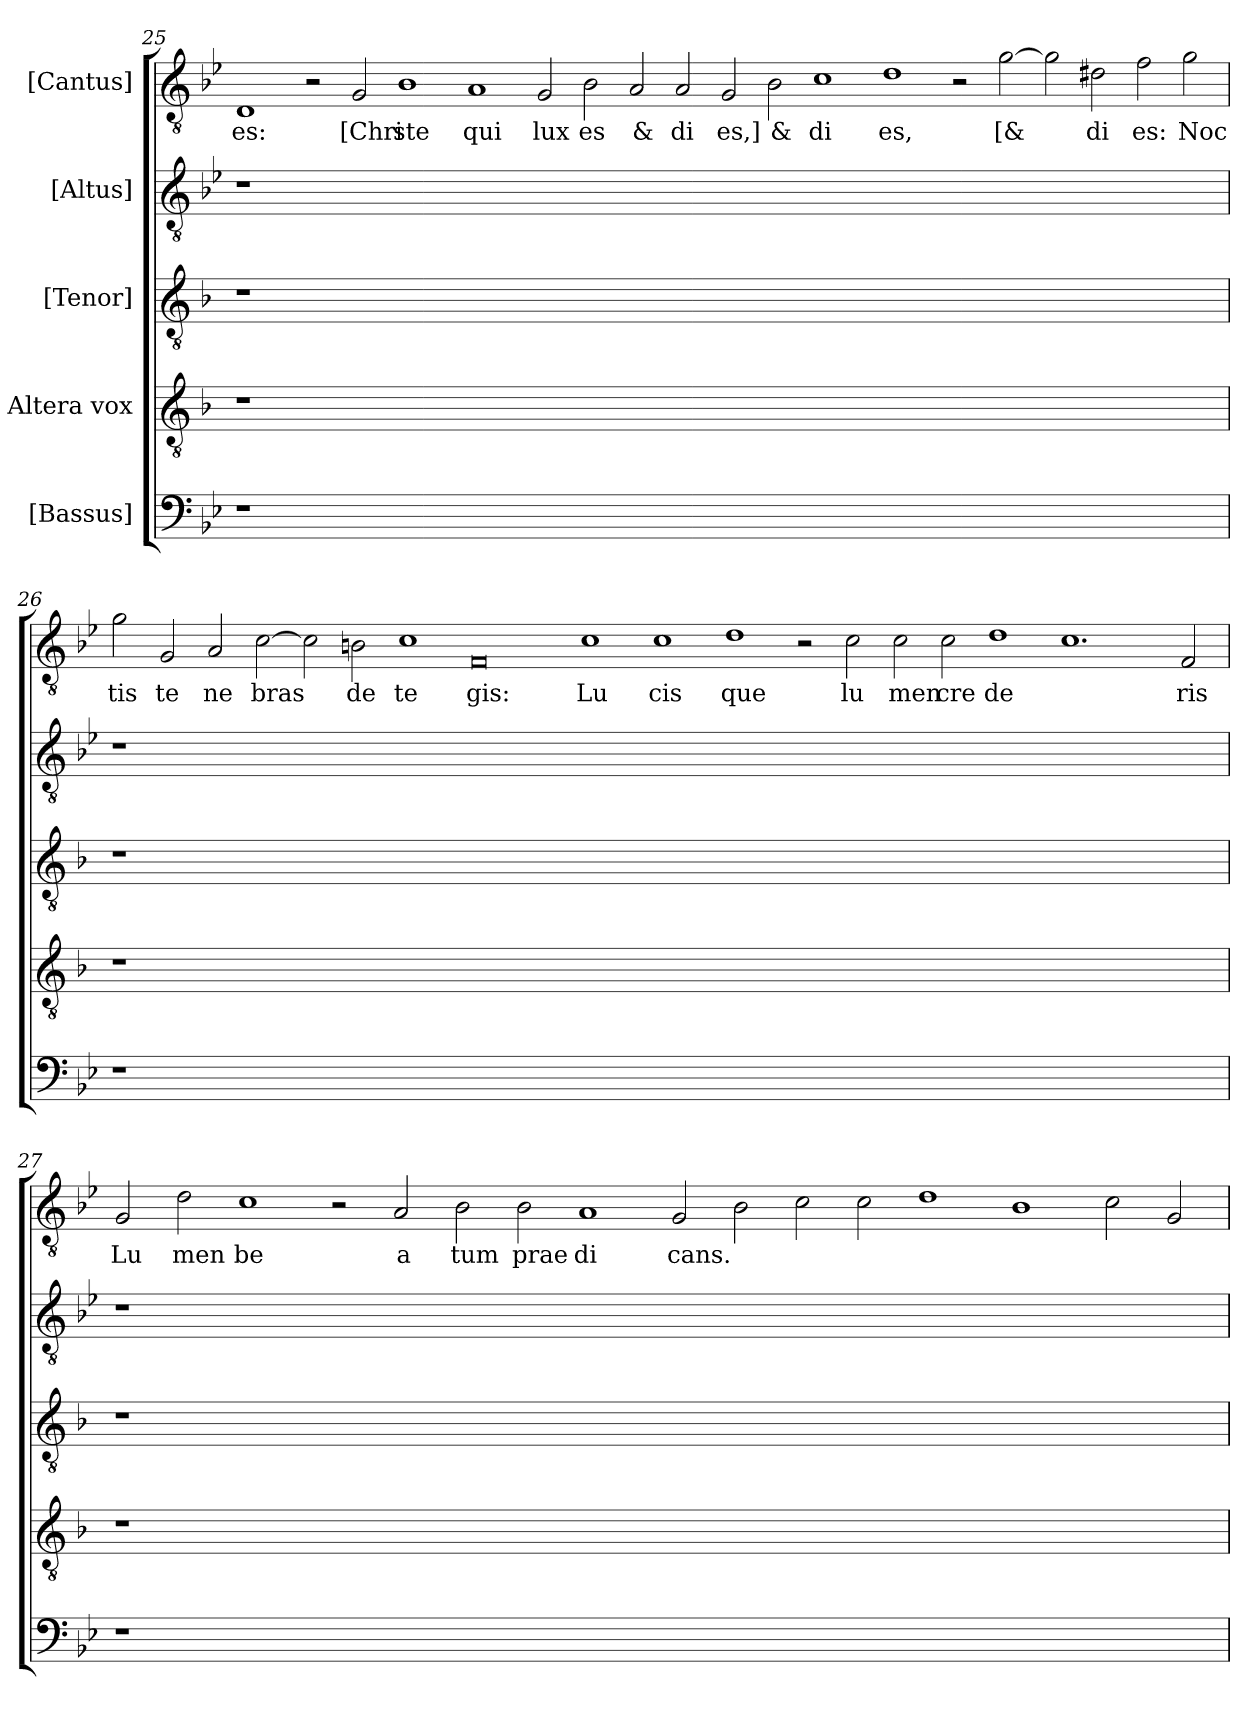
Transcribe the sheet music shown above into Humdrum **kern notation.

**kern	**kern	**kern	**kern	**kern	**text
*part5	*part4	*part3	*part2	*part1	*part1
*staff5	*staff4	*staff3	*staff2	*staff1	*staff1
*I"[Bassus]	*I"Altera vox	*I"[Tenor]	*I"[Altus]	*I"[Cantus]	*
!!LO:LB:g=z
*clefF4	*clefGv2	*clefGv2	*clefGv2	*clefGv2	*
*	*ITrd-3c-5	*ITrd-3c-5	*	*ITrd-3c-5	*
*k[b-e-]	*k[b-e-]	*k[b-e-]	*k[b-e-]	*k[b-e-a-]	*
*B-:	*B-:	*B-:	*B-:	*E-:	*
=25	=25	=25	=25	=25	=25
!	!	!	!	!	!LO:LY:b:cj
1r	1r	1r	1r	1G	-es:
000ryy	000ryy	000ryy	000ryy	2r	.
!	!	!	!	!	!LO:LY:b:cj
.	.	.	.	2c/	[Chri
!	!	!	!	!	!LO:LY:b:cj
.	.	.	.	1e-	ste
!	!	!	!	!	!LO:LY:b:cj
.	.	.	.	1d	qui
!	!	!	!	!	!LO:LY:b:cj
.	.	.	.	2c/	lux
!	!	!	!	!	!LO:LY:b:cj
.	.	.	.	2e-\	es
!	!	!	!	!	!LO:LY:b:cj
.	.	.	.	2d/	&
!	!	!	!	!	!LO:LY:b:cj
.	.	.	.	2d/	di
!	!	!	!	!	!LO:LY:b:cj
.	.	.	.	2c/	es,]
!	!	!	!	!	!LO:LY:b:cj
.	.	.	.	2e-\	&
!	!	!	!	!	!LO:LY:b:cj
.	.	.	.	1f	di
!	!	!	!	!	!LO:LY:b:cj
.	.	.	.	1g	es,
0.ryy	0.ryy	0.ryy	0.ryy	2r	.
!	!	!	!	!	!LO:LY:b:cj
.	.	.	.	[>2cc\	[&
.	.	.	.	2cc\]	.
!	!	!	!	!	!LO:LY:b:cj
.	.	.	.	2g#\	di
!	!	!	!	!	!LO:LY:b:cj
.	.	.	.	2b-\	es:
!	!	!	!	!	!LO:LY:b:cj
.	.	.	.	2cc\	Noc
!!LO:LB:g=z
=26	=26	=26	=26	=26	=26
!	!	!	!	!	!LO:LY:b:cj
1r	1r	1r	1r	2cc\	tis
!	!	!	!	!	!LO:LY:b:cj
.	.	.	.	2c/	te
!	!	!	!	!	!LO:LY:b:cj
000ryy	000ryy	000ryy	000ryy	2d/	ne
!	!	!	!	!	!LO:LY:b
.	.	.	.	[>2f\	bras
.	.	.	.	2f\]	.
!	!	!	!	!	!LO:LY:b:cj
.	.	.	.	2e\	de
!	!	!	!	!	!LO:LY:b:cj
.	.	.	.	1f	te
!	!	!	!	!	!LO:LY:b:cj
.	.	.	.	0B-	gis:
!	!	!	!	!	!LO:LY:b:cj
.	.	.	.	1f	Lu
!	!	!	!	!	!LO:LY:b:cj
.	.	.	.	1f	cis
!	!	!	!	!	!LO:LY:b:cj
.	.	.	.	1g	que
00ryy	00ryy	00ryy	00ryy	2r	.
!	!	!	!	!	!LO:LY:b:cj
.	.	.	.	2f\	lu
!	!	!	!	!	!LO:LY:b:cj
.	.	.	.	2f\	men
!	!	!	!	!	!LO:LY:b:cj
.	.	.	.	2f\	cre
!	!	!	!	!	!LO:LY:b:cj
.	.	.	.	1g	de
.	.	.	.	1.f	.
1ryy	1ryy	1ryy	1ryy	.	.
!	!	!	!	!	!LO:LY:b:cj
.	.	.	.	2B-/	ris
!!LO:LB:g=z
=27	=27	=27	=27	=27	=27
!	!	!	!	!	!LO:LY:b:cj
1r	1r	1r	1r	2c/	Lu
!	!	!	!	!	!LO:LY:b:cj
.	.	.	.	2g\	men
!	!	!	!	!	!LO:LY:b:cj
000ryy	000ryy	000ryy	000ryy	1f	be
.	.	.	.	2r	.
!	!	!	!	!	!LO:LY:b:cj
.	.	.	.	2d/	a
!	!	!	!	!	!LO:LY:b:cj
.	.	.	.	2e-\	tum
!	!	!	!	!	!LO:LY:b:cj
.	.	.	.	2e-\	prae
!	!	!	!	!	!LO:LY:b:cj
.	.	.	.	1d	di
!	!	!	!	!	!LO:LY:b:cj
.	.	.	.	2c/	cans.
.	.	.	.	2e-\	.
.	.	.	.	2f\	.
.	.	.	.	2f\	.
.	.	.	.	1g	.
.	.	.	.	1e-	.
1ryy	1ryy	1ryy	1ryy	2f\	.
.	.	.	.	2c/	.
=	=	=	=	=!	=!
*-	*-	*-	*-	*-	*-
